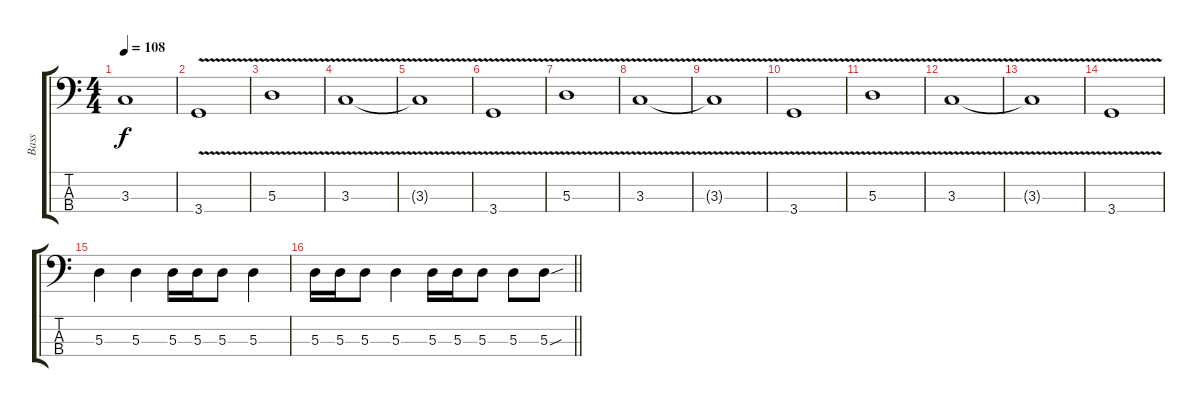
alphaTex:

\track ("Bass" "Bass") {instrument electricbassfinger}
\staff {score tabs}
\tuning (G2 D2 A1 E1) {hide}
\ts (4 4)
\tempo 108
\clef f4
\ks c
3.3{t}.1{dy f} |
3.4{v}.1 |
5.3{v}.1 |
3.3{v}.1 |
3.3{t}.1 |
3.4{v}.1 |
5.3{v}.1 |
3.3{v}.1 |
3.3{t}.1 |
3.4{v}.1 |
5.3{v}.1 |
3.3{v}.1 |
3.3{t}.1 |
3.4{v}.1 |
5.3.4 5.3.4 5.3.16 5.3.16 5.3.8 5.3.4 |
\barLineRight lightlight
5.3.16 5.3.16 5.3.8 5.3.4 5.3.16 5.3.16 5.3.8 5.3.8 5.3{sou}.8
